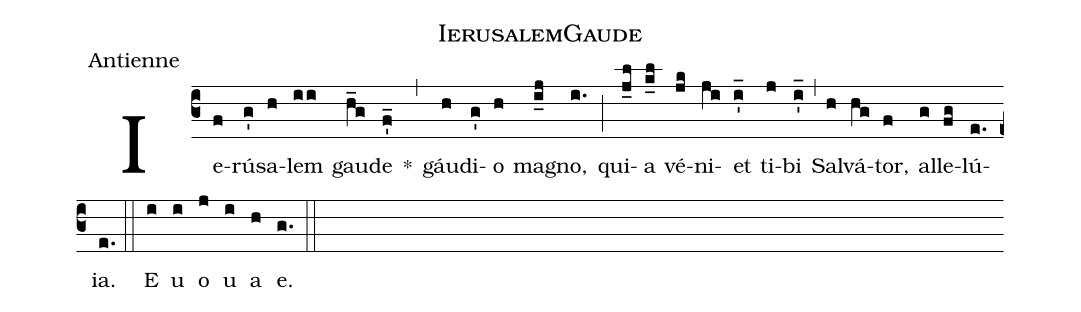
name:IerusalemGaude;
office-part:Antienne;
%%
(c3) Ie(f)rú(g')sa(h)lem(ii) gau(h_g)de(f'_) *(,)
gáu(h)di(g')o(h) ma(i_j)gno,(i.) (;)
qui(j_l)a(k_l) vé(jk)ni(ji)et(i'_) ti(j)bi(i'_) (,)
Sal(h)vá(hg)tor,(f) al(g)le(fg)lú(e.)ia.(e.) (::)
E(i) u(i) o(j) u(i) a(h) e.(g.) (::)
